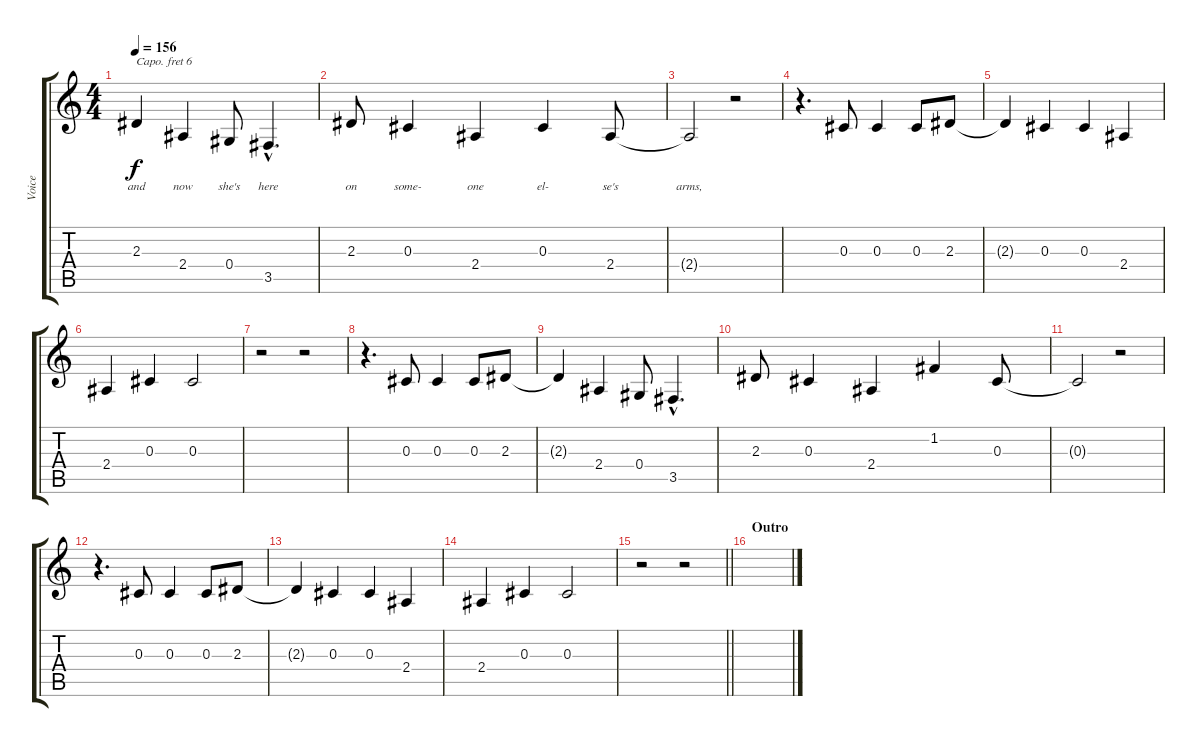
\track ("Voice" "Voice") {instrument flute}
\staff {score tabs}
\capo 6
\tuning (E4 B3 G3 D3 A2 E2) {hide}
\ts (4 4)
\tempo 156
\clef g2
\ks c
2.3{t}.4{lyrics (0 "and") lyrics (1 "") lyrics (2 "") lyrics (3 "") lyrics (4 "") dy f} 2.4.4{lyrics (0 "now") lyrics (1 "") lyrics (2 "") lyrics (3 "") lyrics (4 "")} 0.4.8{lyrics (0 "she's") lyrics (1 "") lyrics (2 "") lyrics (3 "") lyrics (4 "")} 3.5{hac}.4{d lyrics (0 "here") lyrics (1 "") lyrics (2 "") lyrics (3 "") lyrics (4 "")} |
2.3.8{lyrics (0 "on") lyrics (1 "") lyrics (2 "") lyrics (3 "") lyrics (4 "")} 0.3.4{lyrics (0 "some-") lyrics (1 "") lyrics (2 "") lyrics (3 "") lyrics (4 "")} 2.4.4{lyrics (0 "one") lyrics (1 "") lyrics (2 "") lyrics (3 "") lyrics (4 "")} 0.3.4{lyrics (0 "el-") lyrics (1 "") lyrics (2 "") lyrics (3 "") lyrics (4 "")} 2.4.8{lyrics (0 "se's") lyrics (1 "") lyrics (2 "") lyrics (3 "") lyrics (4 "")} |
2.4{t}.2{lyrics (0 "arms,") lyrics (1 "") lyrics (2 "") lyrics (3 "") lyrics (4 "")} r.2 |
r.4{d} 0.3.8 0.3.4 0.3.8 2.3.8 |
2.3{t}.4 0.3.4 0.3.4 2.4.4 |
2.4.4 0.3.4 0.3.2 |
r.2 r.2 |
r.4{d} 0.3.8 0.3.4 0.3.8 2.3.8 |
2.3{t}.4 2.4.4 0.4.8 3.5{hac}.4{d} |
2.3.8 0.3.4 2.4.4 1.2.4 0.3.8 |
0.3{t}.2 r.2 |
r.4{d} 0.3.8 0.3.4 0.3.8 2.3.8 |
2.3{t}.4 0.3.4 0.3.4 2.4.4 |
2.4.4 0.3.4 0.3.2 |
\barLineRight lightlight
r.2 r.2 |
\section ("" "Outro")
